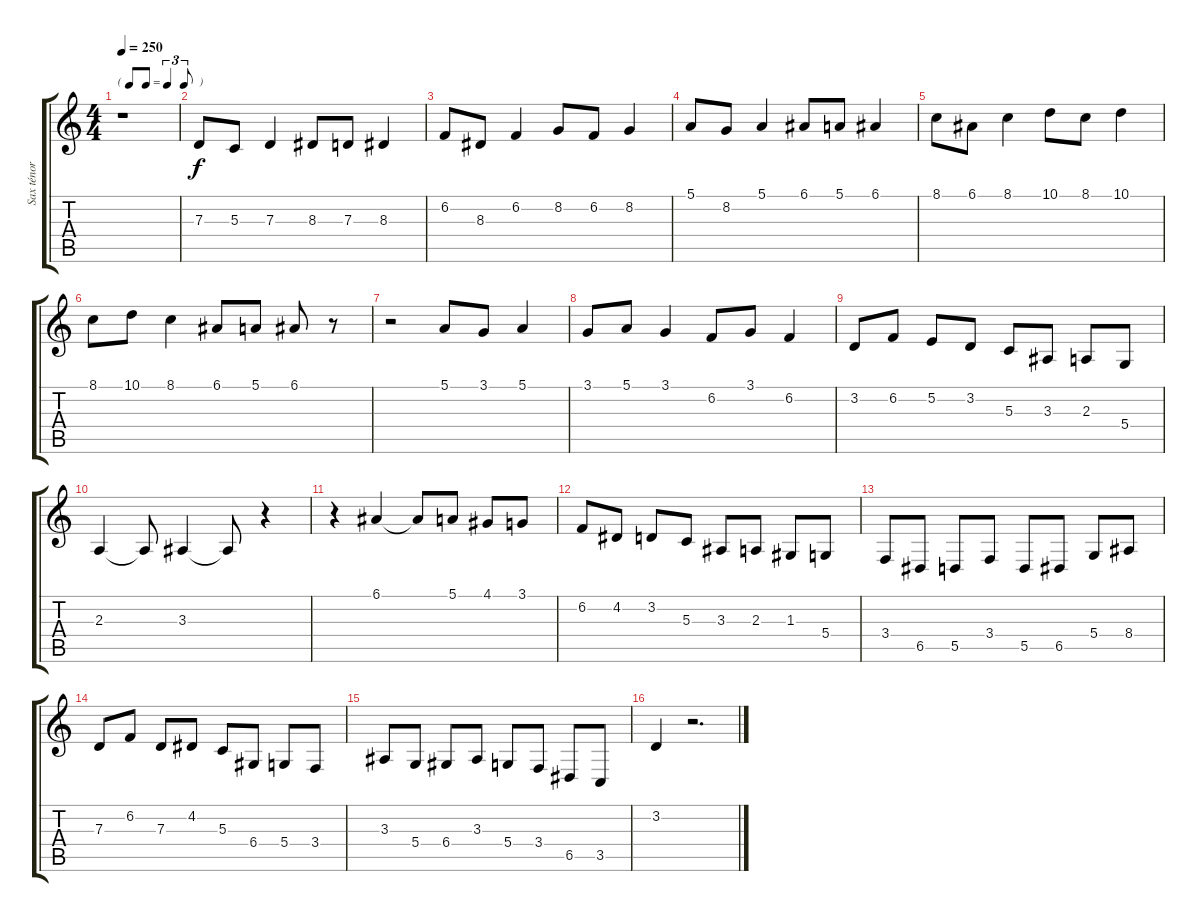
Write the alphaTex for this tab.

\track ("Sax ténor" "Sax ténor") {instrument tenorsax}
\staff {score tabs}
\tuning (E4 B3 G3 D3 A2 E2) {hide}
\ts (4 4)
\tf triplet8th
\tempo 250
\clef g2
\ks c
r.1{dy f} |
7.3.8 5.3.8 7.3.4 8.3.8 7.3.8 8.3.4 |
6.2.8 8.3.8 6.2.4 8.2.8 6.2.8 8.2.4 |
5.1.8 8.2.8 5.1.4 6.1.8 5.1.8 6.1.4 |
8.1.8 6.1.8 8.1.4 10.1.8 8.1.8 10.1.4 |
8.1.8 10.1.8 8.1.4 6.1.8 5.1.8 6.1.8 r.8 |
r.2 5.1.8 3.1.8 5.1.4 |
3.1.8 5.1.8 3.1.4 6.2.8 3.1.8 6.2.4 |
3.2.8 6.2.8 5.2.8 3.2.8 5.3.8 3.3.8 2.3.8 5.4.8 |
2.3.4 2.3{t}.8 3.3.4 3.3{t}.8 r.4 |
r.4 6.1.4 6.1{t}.8 5.1.8 4.1.8 3.1.8 |
6.2.8 4.2.8 3.2.8 5.3.8 3.3.8 2.3.8 1.3.8 5.4.8 |
3.4.8 6.5.8 5.5.8 3.4.8 5.5.8 6.5.8 5.4.8 8.4.8 |
7.3.8 6.2.8 7.3.8 4.2.8 5.3.8 6.4.8 5.4.8 3.4.8 |
3.3.8 5.4.8 6.4.8 3.3.8 5.4.8 3.4.8 6.5.8 3.5.8 |
3.2.4 r.2{d}
